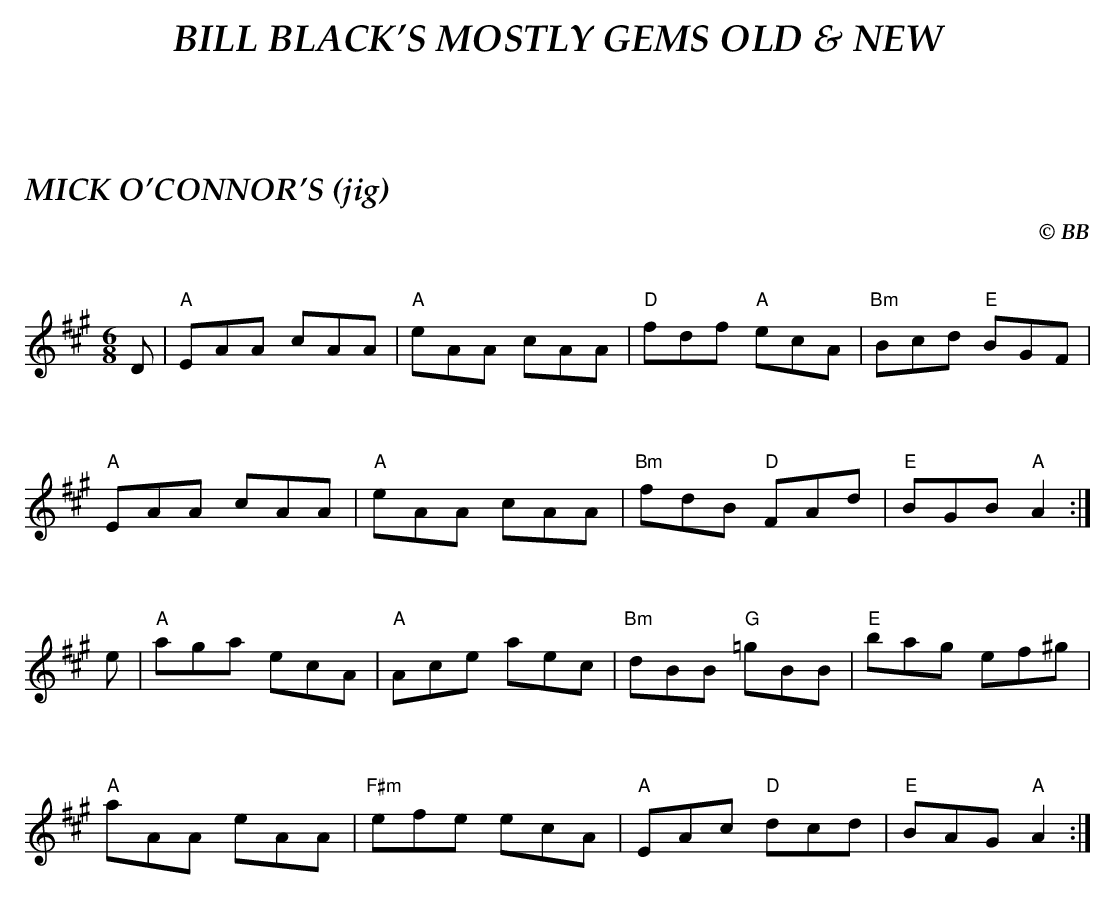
X:1
T:MICK O'CONNOR'S (jig)
C:© BB
Q:1/4=160
M:6/8
L:1/8
K:A
D|"A"EAA cAA|"A"eAA cAA|"D"fdf "A"ecA|"Bm"Bcd "E"BGF|
"A"EAA cAA|"A"eAA cAA|"Bm"fdB "D"FAd|"E"BGB "A"A2 :|
e|"A"aga ecA|"A"Ace aec|"Bm"dBB "G"=gBB|"E"bag ef^g|
"A"aAA eAA|"F#m"efe ecA|"A"EAc "D"dcd|"E"BAG "A"A2 :|
